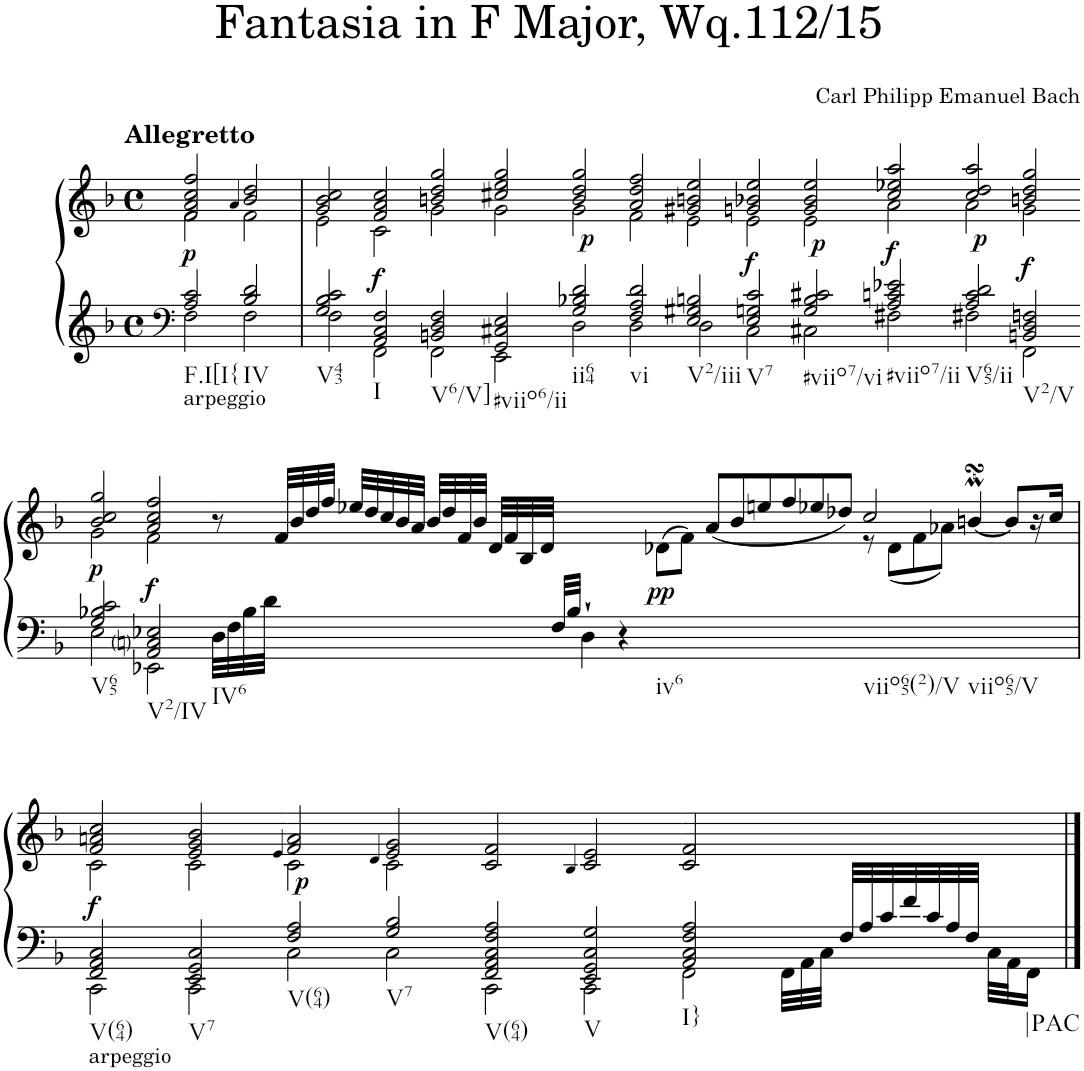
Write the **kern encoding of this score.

**kern	**kern	**dynam
*part1	*part1	*part1
*staff2	*staff1	*staff1/2
*I"Harpsichord	*	*
*I'Hch.	*	*
*clefF4	*clefG2	*
*k[b-]	*k[b-]	*
*M4/4	*M4/4	*
*met(c)	*met(c)	*
=1	=1	=1
*^	*^	*
!	!	!LO:TX:a:B:t=Allegretto	!	!
!LO:TX:b:t=arpeggio	!	!	!	!
!LO:TX:b:t=F.I[I{	!	!	!	!
!	!	!	!	!LO:DY:b
2A/ 2c/	2F\	2f/ 2a/ 2cc/ 2ff/	2f\	p
.	.	4qa/	.	.
!LO:TX:b:t=IV	!	!	!	!
2B-/ 2d/	2F\	2b-/ 2dd/	2f\	.
=2	=2	=2	=2	=2
!LO:TX:b:t=V43	!	!	!	!
2G/ 2B-/ 2c/	2F\	2g/ 2b-/ 2cc/	2e\	.
!LO:TX:b:t=I	!	!	!	!
!	!	!	!	!LO:DY:b
2AA/ 2C/ 2F/	2FF\	2f/ 2a/ 2cc/	2c\	f
=3-	=3-	=3-	=3-	=3-
!LO:TX:b:t=V6/V]	!	!	!	!
2BBn/ 2D/ 2F/	2FF\	2bn/ 2dd/ 2gg/	2g\	.
!LO:TX:b:t=#viio6/ii	!	!	!	!
2GG/ 2C#X/ 2E/	2EE\	2cc#X/ 2ee/ 2gg/	2g\	.
=4-	=4-	=4-	=4-	=4-
!LO:TX:b:t=ii64	!	!	!	!
!	!	!	!	!LO:DY:b
2G/ 2B-X/ 2d/	2D\	2b-/ 2dd/ 2gg/	2g\	p
!LO:TX:b:t=vi	!	!	!	!
2F/ 2A/ 2d/	2D\	2a/ 2dd/ 2ff/	2f\	.
=5-	=5-	=5-	=5-	=5-
!LO:TX:b:t=V2/iii	!	!	!	!
2E/ 2G#X/ 2Bn/	2D\	2g#X/ 2bn/ 2ee/	2e\	.
!LO:TX:b:t=V7	!	!	!	!
!	!	!	!	!LO:DY:b
2E/ 2Gn/ 2c/	2C\	2gn/ 2b-X/ 2ee/	2e\	f
=6-	=6-	=6-	=6-	=6-
!LO:TX:b:t=#viio7/vi	!	!	!	!
!	!	!	!	!LO:DY:b
2G/ 2B-/ 2c#X/	2C#X\	2g/ 2b-/ 2ee/	2e\	p
!LO:TX:b:t=#viio7/ii	!	!	!	!
!	!	!	!	!LO:DY:b
2A/ 2cn/ 2e-X/	2F#X\	2cc/ 2ee-X/ 2aa/	2a\	f
=7-	=7-	=7-	=7-	=7-
!LO:TX:b:t=V65/ii	!	!	!	!
!	!	!	!	!LO:DY:b
2A/ 2c/ 2d/	2F#X\	2cc/ 2dd/ 2aa/	2a\	p
!LO:TX:b:t=V2/V	!	!	!	!
!	!	!	!	!LO:DY:b
2BBn/ 2D/ 2Fn/	2FF\	2bn/ 2dd/ 2gg/	2g\	f
!!LO:LB:g=z	!!
=8-	=8-	=8-	=8-	=8-
!LO:TX:b:t=V65	!	!	!	!
!	!	!	!	!LO:DY:b
2G/ 2B-X/ 2c/	2E\	2b-/ 2cc/ 2gg/	2g\	p
!LO:TX:b:t=V2/IV	!	!	!	!
!	!	!	!	!LO:DY:b
2AA/ 2Cni/ 2E-X/	2EE-X\	2a/ 2cc/ 2ff/	2f\	f
=9-	=9-	=9-	=9-	=9-
!LO:TX:b:t=IV6	!	!	!	!
8ryy	32D\LLL	8r	1ryy	.
.	32F\	.	.	.
.	32B-\	.	.	.
.	32d\JJJ	.	.	.
.	2ryy	32f/LLL	.	.
.	.	32b-/	.	.
.	.	32dd/	.	.
.	.	32ff/JJJ	.	.
*	*	*Xtuplet	*	*
.	.	40ee-X/LLL	.	.
.	.	40dd/	.	.
.	.	40cc/	.	.
.	.	40b-/	.	.
.	.	40a/JJJ	.	.
.	.	32b-/LLL	.	.
.	.	32dd/	.	.
.	.	32f/	.	.
.	.	32b-/JJJ	.	.
.	.	32d/LLL	.	.
.	.	32f/	.	.
.	.	32B-/	.	.
.	.	32d/JJJ	.	.
32F/LLL	8ryy	16ryy	.	.
32B-/JJJ	.	.	.	.
1ryy	.	4ryy	.	.
.	4D`\	.	.	.
.	.	16ryy	.	.
.	4r	8.ryy	1ryy	.
.	.	16ryy	.	.
!	!LO:TX:b:t=iv6	!	!	!
!	!	!	!	!LO:DY:b
.	2ryy	(>8d-X\L	.	pp
.	.	8f\J)	.	.
.	.	(<8a/L	.	.
.	.	8b-/	.	.
1ryy	.	.	.	.
.	4ryy	8een/	.	.
.	.	8ff/	.	.
.	4ryy	8ee-X/	8ryy	.
.	.	8dd-X/J)	8ryy	.
!	!LO:TX:b:t=viio65(2)/V	!	!	!
.	4ryy	2cc/	8r	.
.	.	.	(<8d-\L	.
.	4ryy	.	8f\	.
.	.	.	8a-X\J)	.
2ryy	.	.	.	.
!	!LO:TX:b:t=viio65/V	!	!	!
.	4ryy	[4bnsSsSm/	2ryy	.
.	4ryy	8b/L]	.	.
.	.	16r	.	.
16ryy	.	16cc/JJ	.	.
!!LO:LB:g=z	!!
=10	=10	=10	=10	=10
!LO:TX:b:t=arpeggio	!	!	!	!
!LO:TX:b:t=V(64)	!	!	!	!
!	!	!	!	!LO:DY:b
2FF/ 2AA/ 2C/	2CC\	2f/ 2an/ 2cc/	2c\	f
!LO:TX:b:t=V7	!	!	!	!
2EE/ 2GG/ 2C/	2CC\	8.ryy	2c\	.
.	.	2e/ 2g/ 2b-/	.	.
8.ryy	8.ryy	.	8.ryy	.
=11-	=11-	=11-	=11-	=11-
.	.	4qe/	.	.
!LO:TX:b:t=V(64)	!	!	!	!
!	!	!	!	!LO:DY:b
2F/ 2A/	2C\	2f/ 2a/	2c\	p
.	.	4qd/	.	.
!LO:TX:b:t=V7	!	!	!	!
2G/ 2B-/	2C\	2e/ 2g/	2c\	.
=12-	=12-	=12-	=12-	=12-
!LO:TX:b:t=V(64)	!	!	!	!
*	*	*v	*v	*
2FF/ 2AA/ 2C/ 2F/ 2A/	2CC\	2c/ 2f/	.
.	.	4qB-/	.
!LO:TX:b:t=V	!	!	!
2EE/ 2GG/ 2C/ 2G/	2CC\	2c/ 2e/	.
=13-	=13-	=13-	=13-
!LO:TX:b:t=I}	!	!	!
2AA/ 2C/ 2F/ 2A/	2FF\	2c/ 2f/	.
32FF\LLL	2ryy	2ryy	.
32AA\	.	.	.
32C\JJJ	.	.	.
32F/LLL	.	.	.
32A/	.	.	.
32c/	.	.	.
32f/	.	.	.
32c/	.	.	.
32A/	.	.	.
32F/JJJ	.	.	.
32C\LLL	.	.	.
32AA\J	.	.	.
!LO:TX:b:t=|PAC	!	!	!
16FF\JJ	.	.	.
16ryy	.	.	.
*v	*v	*	*
==	==	==
*-	*-	*-
